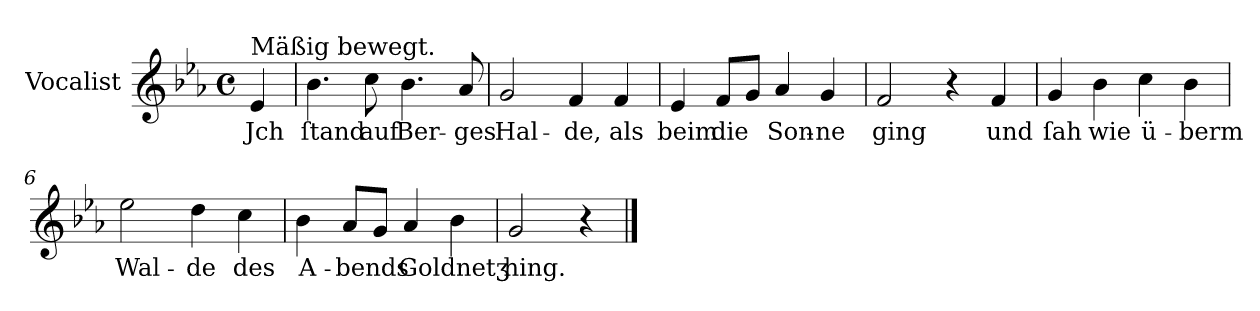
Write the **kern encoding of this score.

**kern	**text
*part1	*part1
*staff1	*staff1
*I"Vocalist	*
*clefG2	*
*k[b-e-a-]	*
*E-:	*
*M4/4	*
*met(c)	*
=	=
!LO:TX:a:t=Mäßig bewegt.	!
4e-	Jch
=1	=1
4.b-	ſtand
8cc	auf
4.b-	Ber-
8a-	-ges
=2	=2
2g	Hal-
4f	-de,
4f	als
=3	=3
4e-	beim
8fL	die
8gJ	.
4a-	Son-
4g	-ne
=4	=4
2f	ging
4r	.
4f	und
=5	=5
4g	ſah
4b-	wie
4cc	ü-
4b-	-berm
=6	=6
2ee-	Wal-
4dd	-de
4cc	des
=7	=7
4b-	A-
8a-L	-bends
8gJ	.
4a-	Goldnetʒ
4b-	.
=8	=8
2g	hing.
4r	.
==	==
*-	*-
